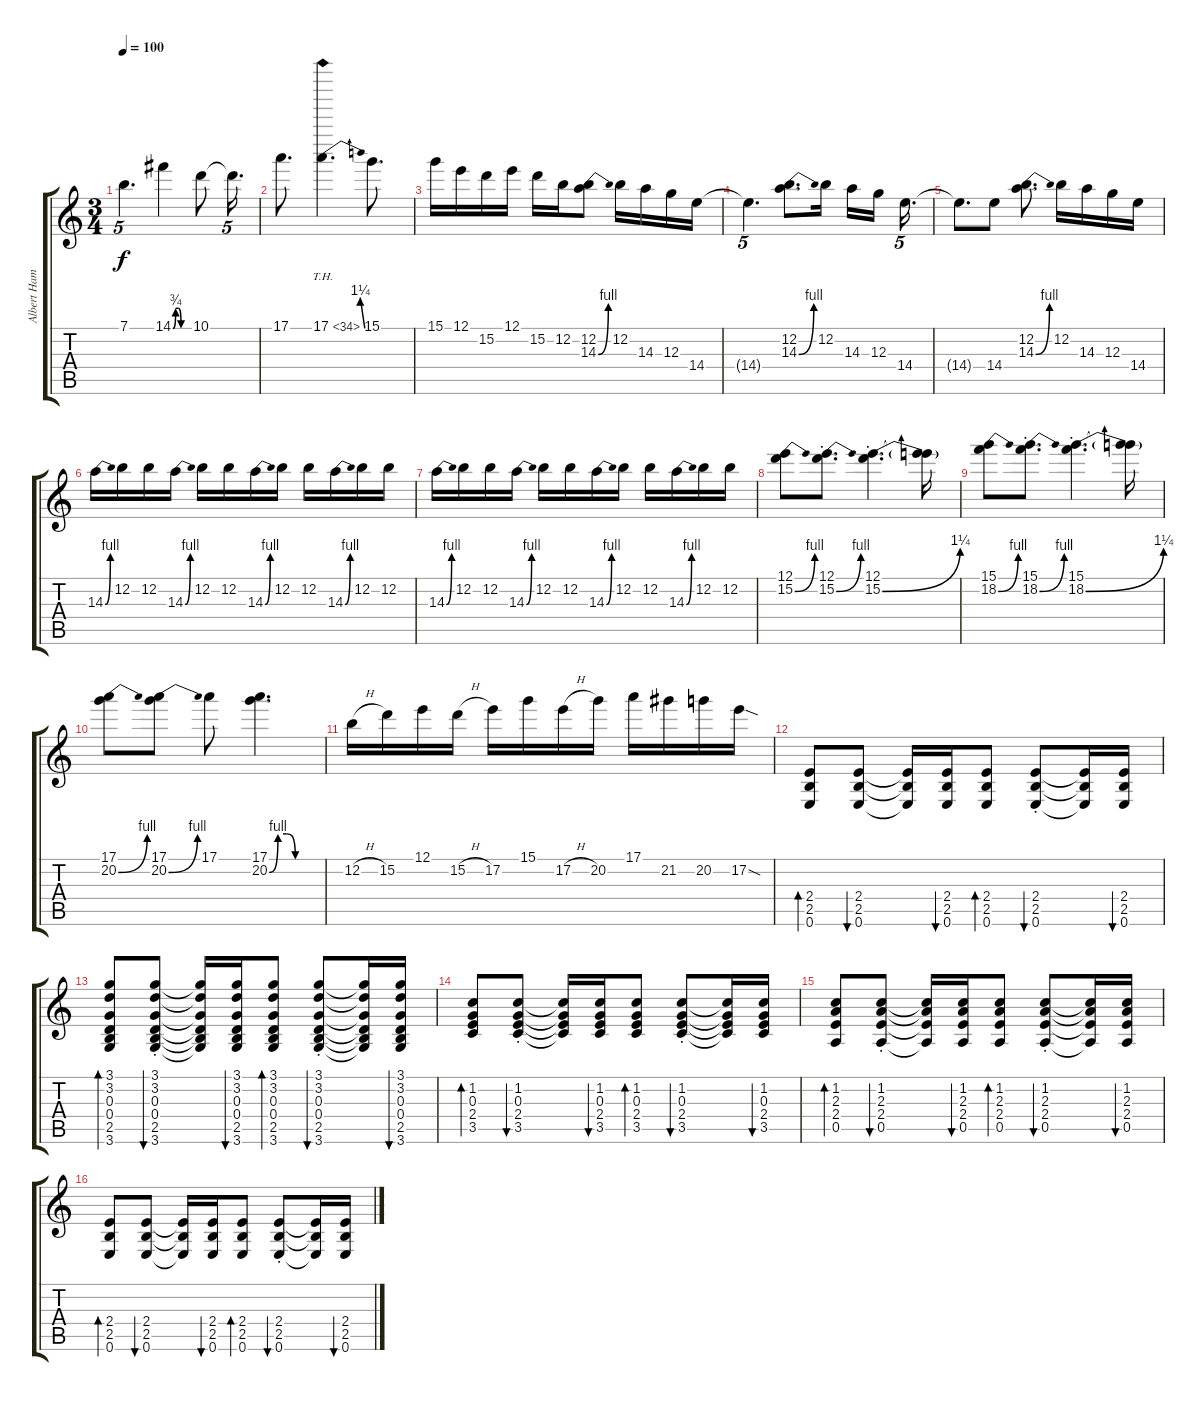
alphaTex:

\track ("Albert Hammond Jr" "Albert Ham") {instrument electricguitarjazz}
\staff {score tabs}
\tuning (E4 B3 G3 D3 A2 E2) {hide}
\ts (3 4)
\tempo 100
\clef g2
\ks c
7.1{t}.4{d tu (5 4) dy f} 14.1{be (custom 0 0 10 3 20 3 30 0 60 0)}.4 10.1.8 10.1{t}.16{d tu (5 4)} |
17.1.8{d} 17.1{be (bend 0 0 60 5) th 17}.4{d} 15.1.8{d} |
15.1.16 12.1.16 15.2.16 12.1.16 15.2.16 12.2.16 (12.2 14.3{be (bend 0 0 60 4)}).8 12.2.16 14.3.16 12.3.16 14.4.16 |
14.4{t}.4{d tu (5 4)} (12.2 14.3{be (bend 0 0 60 4)}).8{d} 12.2.16 14.3.16 12.3.16{beam splitsecondary} 14.4.16{d tu (5 4)} |
14.4{t}.8{d} 14.4.8 (12.2 14.3{be (bend 0 0 60 4)}).8{d} 12.2.16 14.3.16 12.3.16 14.4.16 |
14.3{be (bend 0 0 60 4)}.16 12.2.16 12.2.16 14.3{be (bend 0 0 60 4)}.16 12.2.16 12.2.16 14.3{be (bend 0 0 60 4)}.16 12.2.16 12.2.16 14.3{be (bend 0 0 60 4)}.16 12.2.16 12.2.16 |
14.3{be (bend 0 0 60 4)}.16 12.2.16 12.2.16 14.3{be (bend 0 0 60 4)}.16 12.2.16 12.2.16 14.3{be (bend 0 0 60 4)}.16 12.2.16 12.2.16 14.3{be (bend 0 0 60 4)}.16 12.2.16 12.2.16 |
(12.1 15.2{be (bend 0 0 60 4)}).8 (12.1{st} 15.2{be (bend 0 0 60 4) st}).8{d} (12.1{st} 15.2{be (bend 0 0 60 5) st}).4{d} (12.1{t} 15.2{t}).16 |
(15.1 18.2{be (bend 0 0 60 4)}).8 (15.1{st} 18.2{be (bend 0 0 60 4) st}).8{d} (15.1{st} 18.2{be (bend 0 0 60 5) st}).4{d} (15.1{t} 18.2{t}).16 |
(17.1 20.2{be (bend 0 0 60 4)}).8 (17.1 20.2{be (bend 0 0 60 4)}).8 17.1.8 (17.1 20.2{be (custom 0 0 10 4 20 4 30 0 60 0)}).4{d} |
12.2{h}.16 15.2.16 12.1.16 15.2{h}.16 17.2.16 15.1.16 17.2{h}.16 20.2.16 17.1.16 21.2.16 20.2.16 17.2{sod}.16 |
(2.4 2.5 0.6).8{bd 60 volume 10} (2.4 2.5 0.6).8{bu 60} (2.4{t} 2.5{t} 0.6{t}).16 (2.4 2.5 0.6).16{bu 60} (2.4 2.5 0.6).8{bd 60} (2.4{st} 2.5 0.6{st}).8{bu 60} (2.4{t} 2.5{t} 0.6{t}).16 (2.4 2.5 0.6).16{bu 60} |
(3.1 3.2 0.3 0.4 2.5 3.6).8{bd 60} (3.1{st} 3.2 0.3{st} 0.4{st} 2.5{st} 3.6{st}).8{bu 60} (3.1{t} 3.2{t} 0.3{t} 0.4{t} 2.5{t} 3.6{t}).16 (3.1 3.2 0.3 0.4 2.5 3.6).16{bu 60} (3.1 3.2 0.3 0.4 2.5 3.6).8{bd 60} (3.1{st} 3.2 0.3{st} 0.4{st} 2.5{st} 3.6{st}).8{bu 60} (3.1{t} 3.2{t} 0.3{t} 0.4{t} 2.5{t} 3.6{t}).16 (3.1 3.2 0.3 0.4 2.5 3.6).16{bu 60} |
(1.2 0.3 2.4 3.5).8{bd 60} (1.2 0.3{st} 2.4{st} 3.5{st}).8{bu 60} (1.2{t} 0.3{t} 2.4{t} 3.5{t}).16 (1.2 0.3 2.4 3.5).16{bu 60} (1.2 0.3 2.4 3.5).8{bd 60} (1.2 0.3{st} 2.4{st} 3.5{st}).8{bu 60} (1.2{t} 0.3{t} 2.4{t} 3.5{t}).16 (1.2 0.3 2.4 3.5).16{bu 60} |
(1.2 2.3 2.4 0.5).8{bd 60} (1.2 2.3{st} 2.4{st} 0.5{st}).8{bu 60} (1.2{t} 2.3{t} 2.4{t} 0.5{t}).16 (1.2 2.3 2.4 0.5).16{bu 60} (1.2 2.3 2.4 0.5).8{bd 60} (1.2 2.3{st} 2.4{st} 0.5{st}).8{bu 60} (1.2{t} 2.3{t} 2.4{t} 0.5{t}).16 (1.2 2.3 2.4 0.5).16{bu 60} |
(2.4 2.5 0.6).8{bd 60 volume 10} (2.4 2.5 0.6).8{bu 60} (2.4{t} 2.5{t} 0.6{t}).16 (2.4 2.5 0.6).16{bu 60} (2.4 2.5 0.6).8{bd 60} (2.4{st} 2.5 0.6{st}).8{bu 60} (2.4{t} 2.5{t} 0.6{t}).16 (2.4 2.5 0.6).16{bu 60}
